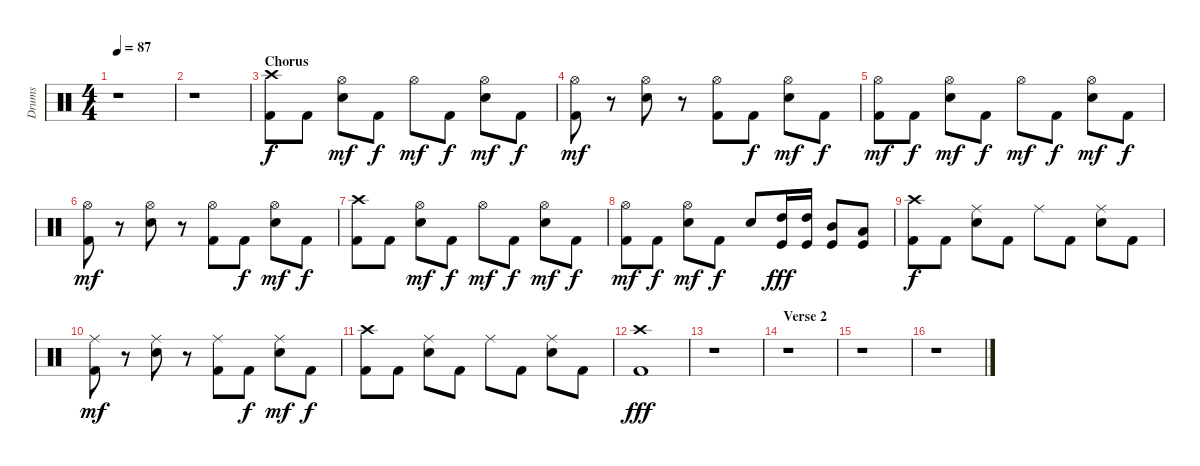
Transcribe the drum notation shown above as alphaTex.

\track ("Drums" "Drums") {instrument percussion}
\staff {score}
\articulation defaults
\ts (4 4)
\tempo 87
\clef neutral
\ks c
r.1{dy f} |
r.1 |
\section ("" "Chorus")
("Crash high (hit)" "Kick (hit) 2").8 "Kick (hit) 2".8 ("Hi-Hat (open)" "Snare (hit) 2").8{dy mf} "Kick (hit) 2".8{dy f} "Hi-Hat (open)".8{dy mf} "Kick (hit) 2".8{dy f} ("Hi-Hat (open)" "Snare (hit) 2").8{dy mf} "Kick (hit) 2".8{dy f} |
("Hi-Hat (open)" "Kick (hit) 2").8{dy mf} r.8 ("Hi-Hat (open)" "Snare (hit) 2").8 r.8 ("Hi-Hat (open)" "Kick (hit) 2").8 "Kick (hit) 2".8{dy f} ("Hi-Hat (open)" "Snare (hit) 2").8{dy mf} "Kick (hit) 2".8{dy f} |
("Hi-Hat (open)" "Kick (hit) 2").8{dy mf} "Kick (hit) 2".8{dy f} ("Hi-Hat (open)" "Snare (hit) 2").8{dy mf} "Kick (hit) 2".8{dy f} "Hi-Hat (open)".8{dy mf} "Kick (hit) 2".8{dy f} ("Hi-Hat (open)" "Snare (hit) 2").8{dy mf} "Kick (hit) 2".8{dy f} |
("Hi-Hat (open)" "Kick (hit) 2").8{dy mf} r.8 ("Hi-Hat (open)" "Snare (hit) 2").8 r.8 ("Hi-Hat (open)" "Kick (hit) 2").8 "Kick (hit) 2".8{dy f} ("Hi-Hat (open)" "Snare (hit) 2").8{dy mf} "Kick (hit) 2".8{dy f} |
("Crash high (hit)" "Kick (hit) 2").8 "Kick (hit) 2".8 ("Hi-Hat (open)" "Snare (hit) 2").8{dy mf} "Kick (hit) 2".8{dy f} "Hi-Hat (open)".8{dy mf} "Kick (hit) 2".8{dy f} ("Hi-Hat (open)" "Snare (hit) 2").8{dy mf} "Kick (hit) 2".8{dy f} |
("Hi-Hat (open)" "Kick (hit) 2").8{dy mf} "Kick (hit) 2".8{dy f} ("Hi-Hat (open)" "Snare (hit) 2").8{dy mf} "Kick (hit) 2".8{dy f} "Snare (hit) 2".8 ("High Tom (hit)" "Kick (hit)").16{dy fff} ("High Tom (hit)" "Kick (hit)").16 ("Mid Tom (hit)" "Kick (hit)").8 ("Low Tom (hit)" "Kick (hit)").8 |
("Crash high (hit)" "Kick (hit) 2").8{dy f} "Kick (hit) 2".8 ("Ride (middle)" "Snare (hit) 2").8 "Kick (hit) 2".8 "Ride (middle)".8 "Kick (hit) 2".8 ("Ride (middle)" "Snare (hit) 2").8 "Kick (hit) 2".8 |
("Ride (middle)" "Kick (hit) 2").8{dy mf} r.8 ("Ride (middle)" "Snare (hit) 2").8 r.8 ("Ride (middle)" "Kick (hit) 2").8 "Kick (hit) 2".8{dy f} ("Ride (middle)" "Snare (hit) 2").8{dy mf} "Kick (hit) 2".8{dy f} |
("Crash high (hit)" "Kick (hit) 2").8 "Kick (hit) 2".8 ("Ride (middle)" "Snare (hit) 2").8 "Kick (hit) 2".8 "Ride (middle)".8 "Kick (hit) 2".8 ("Ride (middle)" "Snare (hit) 2").8 "Kick (hit) 2".8 |
("Crash high (hit)" "Kick (hit) 2").1{dy fff} |
r.1 |
\section ("" "Verse 2")
r.1 |
r.1 |
r.1
